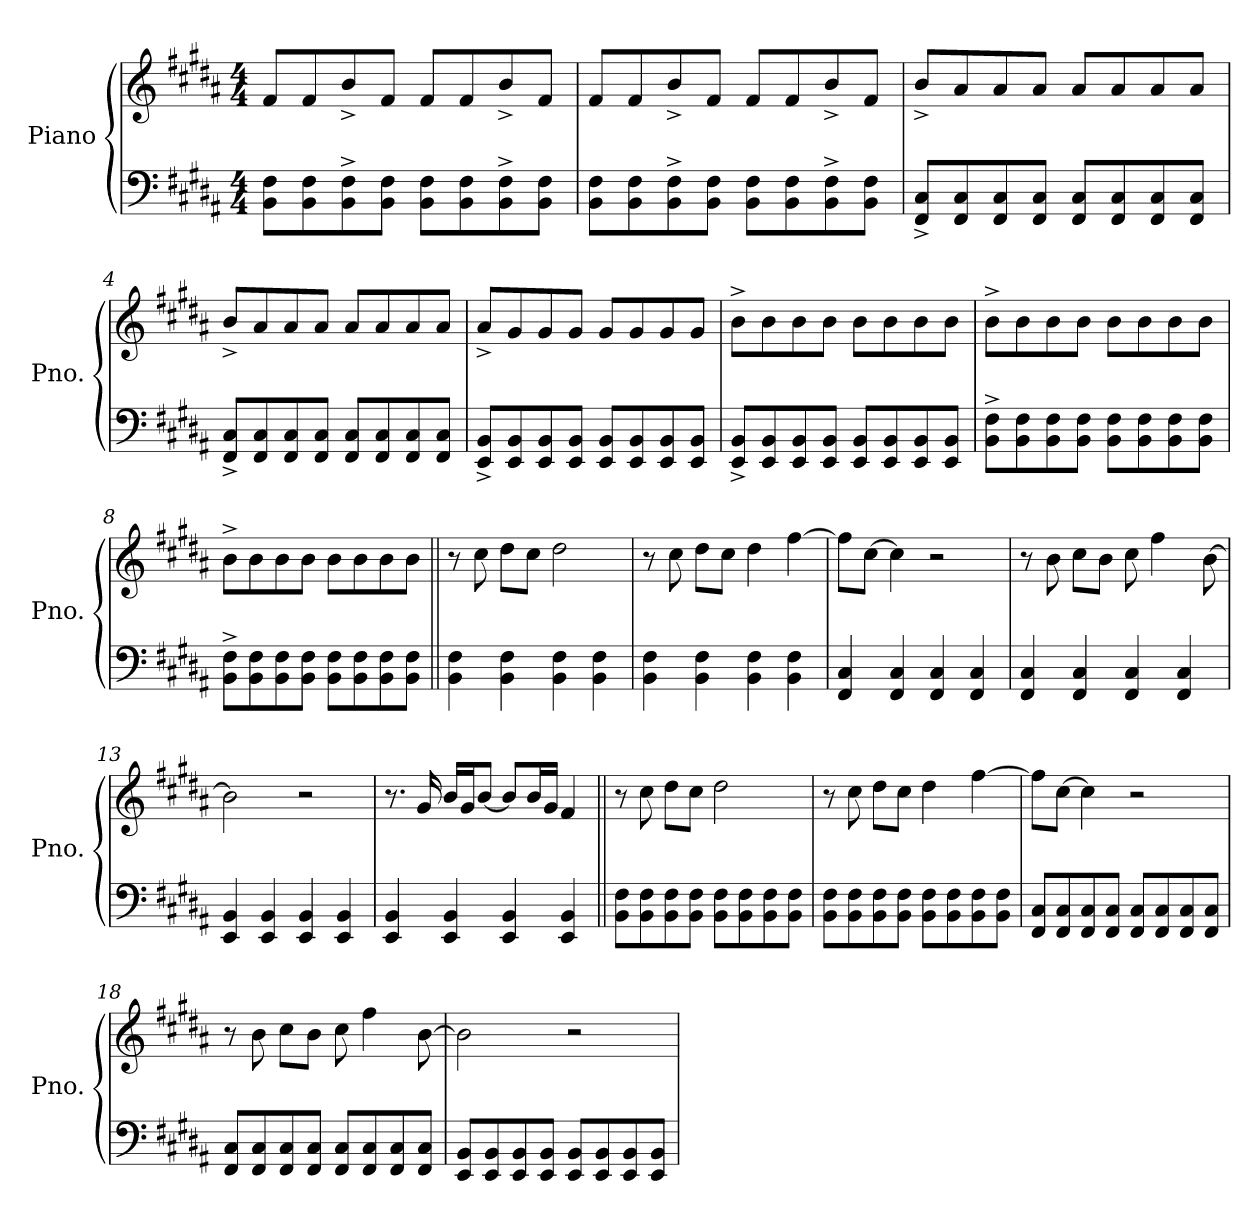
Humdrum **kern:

**kern	**kern
*part1	*part1
*staff2	*staff1
*I"Piano	*
*I'Pno.	*
*clefF4	*clefG2
*k[f#c#g#d#a#]	*k[f#c#g#d#a#]
*B:	*B:
*M4/4	*M4/4
*MM100	*MM100
=1	=1
8BB\ 8F#\L	8f#/L
8BB\ 8F#\	8f#/
8BB\^ 8F#\^	8b^/
8BB\ 8F#\J	8f#/J
8BB\ 8F#\L	8f#/L
8BB\ 8F#\	8f#/
8BB\^ 8F#\^	8b^/
8BB\ 8F#\J	8f#/J
=2	=2
8BB\ 8F#\L	8f#/L
8BB\ 8F#\	8f#/
8BB\^ 8F#\^	8b^/
8BB\ 8F#\J	8f#/J
8BB\ 8F#\L	8f#/L
8BB\ 8F#\	8f#/
8BB\^ 8F#\^	8b^/
8BB\ 8F#\J	8f#/J
=3	=3
8FF#/^ 8C#/^L	8b^/L
8FF#/ 8C#/	8a#/
8FF#/ 8C#/	8a#/
8FF#/ 8C#/J	8a#/J
8FF#/ 8C#/L	8a#/L
8FF#/ 8C#/	8a#/
8FF#/ 8C#/	8a#/
8FF#/ 8C#/J	8a#/J
=4	=4
8FF#/^ 8C#/^L	8b^/L
8FF#/ 8C#/	8a#/
8FF#/ 8C#/	8a#/
8FF#/ 8C#/J	8a#/J
8FF#/ 8C#/L	8a#/L
8FF#/ 8C#/	8a#/
8FF#/ 8C#/	8a#/
8FF#/ 8C#/J	8a#/J
!!LO:LB:g=z
=5	=5
8EE/^ 8BB/^L	8a#^/L
8EE/ 8BB/	8g#/
8EE/ 8BB/	8g#/
8EE/ 8BB/J	8g#/J
8EE/ 8BB/L	8g#/L
8EE/ 8BB/	8g#/
8EE/ 8BB/	8g#/
8EE/ 8BB/J	8g#/J
=6	=6
8EE/^ 8BB/^L	8b^\L
8EE/ 8BB/	8b\
8EE/ 8BB/	8b\
8EE/ 8BB/J	8b\J
8EE/ 8BB/L	8b\L
8EE/ 8BB/	8b\
8EE/ 8BB/	8b\
8EE/ 8BB/J	8b\J
=7	=7
8BB\^ 8F#\^L	8b^\L
8BB\ 8F#\	8b\
8BB\ 8F#\	8b\
8BB\ 8F#\J	8b\J
8BB\ 8F#\L	8b\L
8BB\ 8F#\	8b\
8BB\ 8F#\	8b\
8BB\ 8F#\J	8b\J
=8	=8
8BB\^ 8F#\^L	8b^\L
8BB\ 8F#\	8b\
8BB\ 8F#\	8b\
8BB\ 8F#\J	8b\J
8BB\ 8F#\L	8b\L
8BB\ 8F#\	8b\
8BB\ 8F#\	8b\
8BB\ 8F#\J	8b\J
!!LO:LB:g=z
=9||	=9||
4BB\ 4F#\	8r
.	8cc#\
4BB\ 4F#\	8dd#\L
.	8cc#\J
4BB\ 4F#\	2dd#\
4BB\ 4F#\	.
=10	=10
4BB\ 4F#\	8r
.	8cc#\
4BB\ 4F#\	8dd#\L
.	8cc#\J
4BB\ 4F#\	4dd#\
4BB\ 4F#\	[4ff#\
=11	=11
4FF#/ 4C#/	8ff#\L]
.	[8cc#\J
4FF#/ 4C#/	4cc#\]
4FF#/ 4C#/	2r
4FF#/ 4C#/	.
=12	=12
4FF#/ 4C#/	8r
.	8b\
4FF#/ 4C#/	8cc#\L
.	8b\J
4FF#/ 4C#/	8cc#\
.	4ff#\
4FF#/ 4C#/	.
.	[8b\
=13	=13
4EE/ 4BB/	2b\]
4EE/ 4BB/	.
4EE/ 4BB/	2r
4EE/ 4BB/	.
!!LO:LB:g=z
=14	=14
4EE/ 4BB/	8.r
.	16g#/
4EE/ 4BB/	16b/LL
.	16g#/J
.	[8b/J
4EE/ 4BB/	8b/L]
.	16b/L
.	16g#/JJ
4EE/ 4BB/	4f#/
=15||	=15||
8BB\ 8F#\L	8r
8BB\ 8F#\	8cc#\
8BB\ 8F#\	8dd#\L
8BB\ 8F#\J	8cc#\J
8BB\ 8F#\L	2dd#\
8BB\ 8F#\	.
8BB\ 8F#\	.
8BB\ 8F#\J	.
=16	=16
8BB\ 8F#\L	8r
8BB\ 8F#\	8cc#\
8BB\ 8F#\	8dd#\L
8BB\ 8F#\J	8cc#\J
8BB\ 8F#\L	4dd#\
8BB\ 8F#\	.
8BB\ 8F#\	[4ff#\
8BB\ 8F#\J	.
=17	=17
8FF#/ 8C#/L	8ff#\L]
8FF#/ 8C#/	[8cc#\J
8FF#/ 8C#/	4cc#\]
8FF#/ 8C#/J	.
8FF#/ 8C#/L	2r
8FF#/ 8C#/	.
8FF#/ 8C#/	.
8FF#/ 8C#/J	.
!!LO:LB:g=z
=18	=18
8FF#/ 8C#/L	8r
8FF#/ 8C#/	8b\
8FF#/ 8C#/	8cc#\L
8FF#/ 8C#/J	8b\J
8FF#/ 8C#/L	8cc#\
8FF#/ 8C#/	4ff#\
8FF#/ 8C#/	.
8FF#/ 8C#/J	[8b\
=19	=19
8EE/ 8BB/L	2b\]
8EE/ 8BB/	.
8EE/ 8BB/	.
8EE/ 8BB/J	.
8EE/ 8BB/L	2r
8EE/ 8BB/	.
8EE/ 8BB/	.
8EE/ 8BB/J	.
=	=
*-	*-
